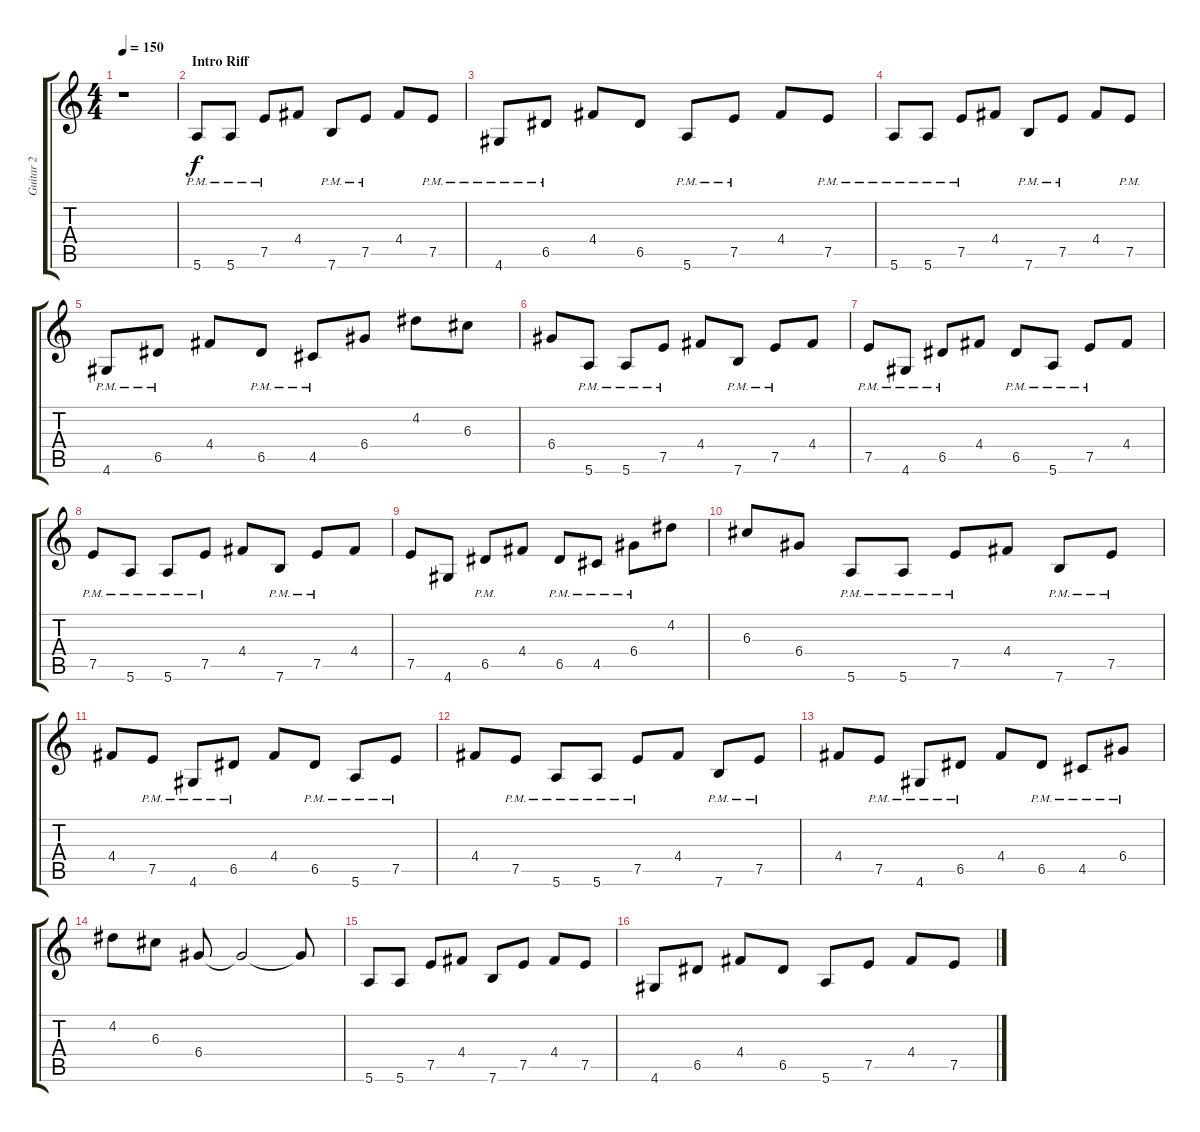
\track ("Guitar 2" "Guitar 2") {instrument distortionguitar}
\staff {score tabs}
\tuning (E4 B3 G3 D3 A2 E2) {hide}
\ts (4 4)
\tempo 150
\clef g2
\ks c
r.1{dy f instrument distortionguitar} |
\section ("" "Intro Riff")
5.6{pm}.8 5.6{pm}.8 7.5{pm}.8 4.4.8 7.6{pm}.8 7.5{pm}.8 4.4.8 7.5{pm}.8 |
4.6{pm}.8 6.5{pm}.8 4.4.8 6.5.8 5.6{pm}.8 7.5{pm}.8 4.4.8 7.5{pm}.8 |
5.6{pm}.8 5.6{pm}.8 7.5{pm}.8 4.4.8 7.6{pm}.8 7.5{pm}.8 4.4.8 7.5{pm}.8 |
4.6{pm}.8 6.5{pm}.8 4.4.8 6.5{pm}.8 4.5{pm}.8 6.4.8 4.2.8 6.3.8 |
6.4.8 5.6{pm}.8 5.6{pm}.8 7.5{pm}.8 4.4.8 7.6{pm}.8 7.5{pm}.8 4.4.8 |
7.5{pm}.8 4.6{pm}.8 6.5{pm}.8 4.4.8 6.5{pm}.8 5.6{pm}.8 7.5{pm}.8 4.4.8 |
7.5{pm}.8 5.6{pm}.8 5.6{pm}.8 7.5{pm}.8 4.4.8 7.6{pm}.8 7.5{pm}.8 4.4.8 |
7.5.8 4.6.8 6.5{pm}.8 4.4.8 6.5{pm}.8 4.5{pm}.8 6.4{pm}.8 4.2.8 |
6.3.8 6.4.8 5.6{pm}.8 5.6{pm}.8 7.5{pm}.8 4.4.8 7.6{pm}.8 7.5{pm}.8 |
4.4.8 7.5{pm}.8 4.6{pm}.8 6.5{pm}.8 4.4.8 6.5{pm}.8 5.6{pm}.8 7.5{pm}.8 |
4.4.8 7.5{pm}.8 5.6{pm}.8 5.6{pm}.8 7.5{pm}.8 4.4.8 7.6{pm}.8 7.5{pm}.8 |
4.4.8 7.5{pm}.8 4.6{pm}.8 6.5{pm}.8 4.4.8 6.5{pm}.8 4.5{pm}.8 6.4{pm}.8 |
4.2.8 6.3.8 6.4.8 6.4{t}.2 6.4{t}.8 |
5.6.8 5.6.8 7.5.8 4.4.8 7.6.8 7.5.8 4.4.8 7.5.8 |
4.6.8 6.5.8 4.4.8 6.5.8 5.6.8 7.5.8 4.4.8 7.5.8
